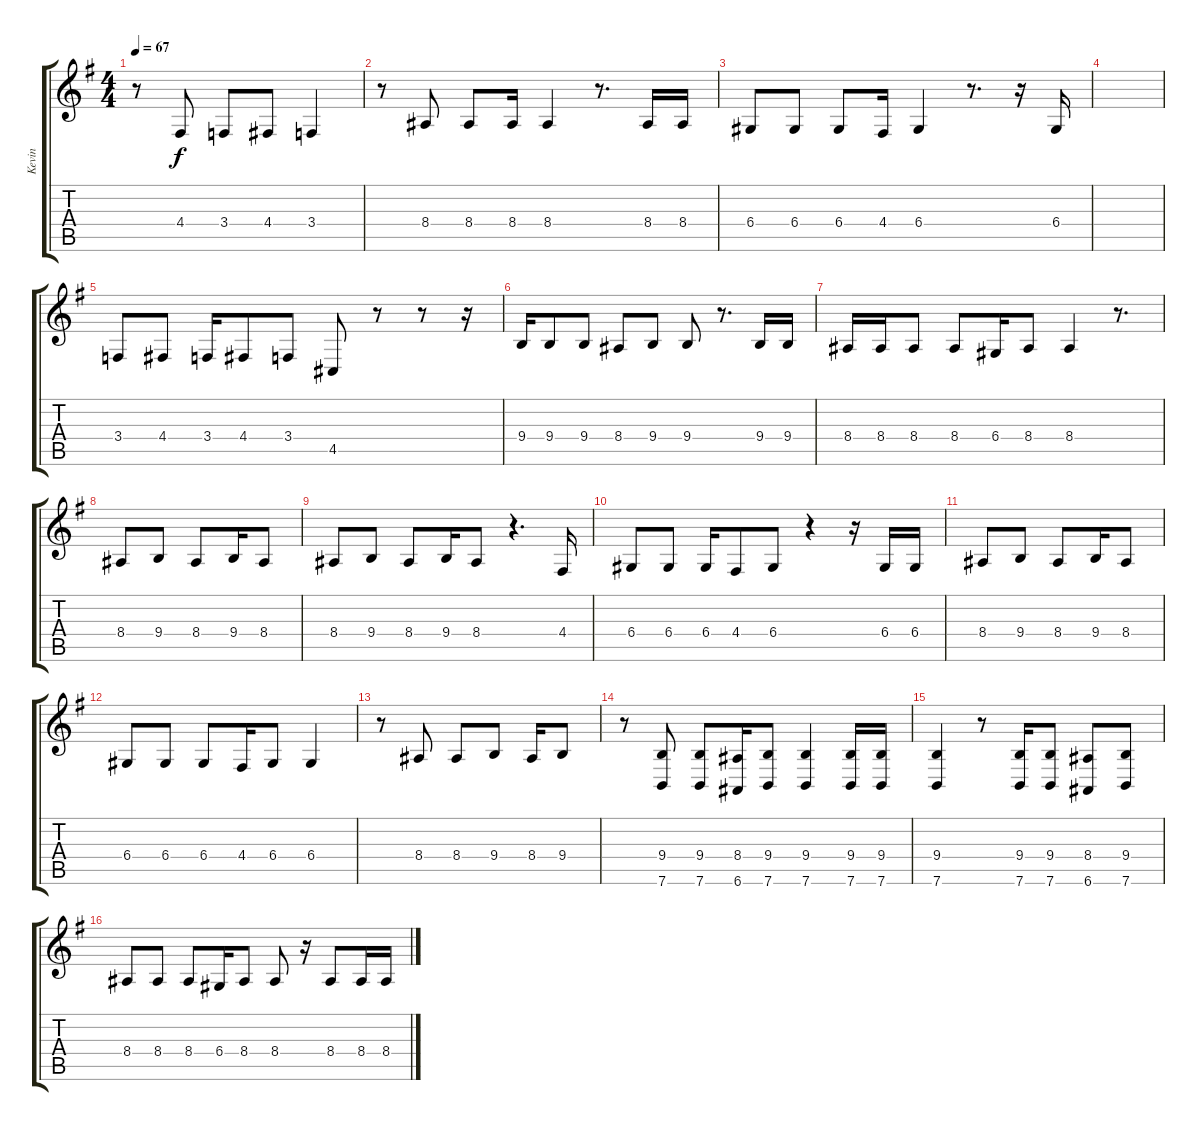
\track ("Kevin" "Kevin") {instrument tenorsax}
\staff {score tabs}
\tuning (E4 B3 G3 D3 A2 E2) {hide}
\ts (4 4)
\tempo 67
\clef g2
\ks g
r.8{dy f} 4.4.8 3.4.8 4.4.8 3.4.4 |
r.8 8.4.8 8.4.8 8.4.16 8.4.4 r.8{d} 8.4.16 8.4.16 |
6.4.8 6.4.8 6.4.8 4.4.16 6.4.4 r.8{d} r.16 6.4.16 |
|
3.4.8 4.4.8 3.4.16 4.4.8 3.4.8 4.5.8 r.8 r.8 r.16 |
9.4.16 9.4.8 9.4.8 8.4.8 9.4.8 9.4.8 r.8{d} 9.4.16 9.4.16 |
8.4.16 8.4.16 8.4.8 8.4.8 6.4.16 8.4.8 8.4.4 r.8{d} |
8.4.8 9.4.8 8.4.8 9.4.16 8.4.8 |
8.4.8 9.4.8 8.4.8 9.4.16 8.4.8 r.4{d} 4.4.16 |
6.4.8 6.4.8 6.4.16 4.4.8 6.4.8 r.4 r.16 6.4.16 6.4.16 |
8.4.8 9.4.8 8.4.8 9.4.16 8.4.8 |
6.4.8 6.4.8 6.4.8 4.4.16 6.4.8 6.4.4 |
r.8 8.4.8 8.4.8 9.4.8 8.4.16 9.4.8 |
r.8 (9.4 7.6).8 (9.4 7.6).8 (8.4 6.6).16 (9.4 7.6).8 (9.4 7.6).4 (9.4 7.6).16 (9.4 7.6).16 |
(9.4 7.6).4 r.8 (9.4 7.6).16 (9.4 7.6).8 (8.4 6.6).8 (9.4 7.6).8 |
8.4.8 8.4.8 8.4.8 6.4.16 8.4.8 8.4.8 r.16 8.4.8 8.4.16 8.4.16
